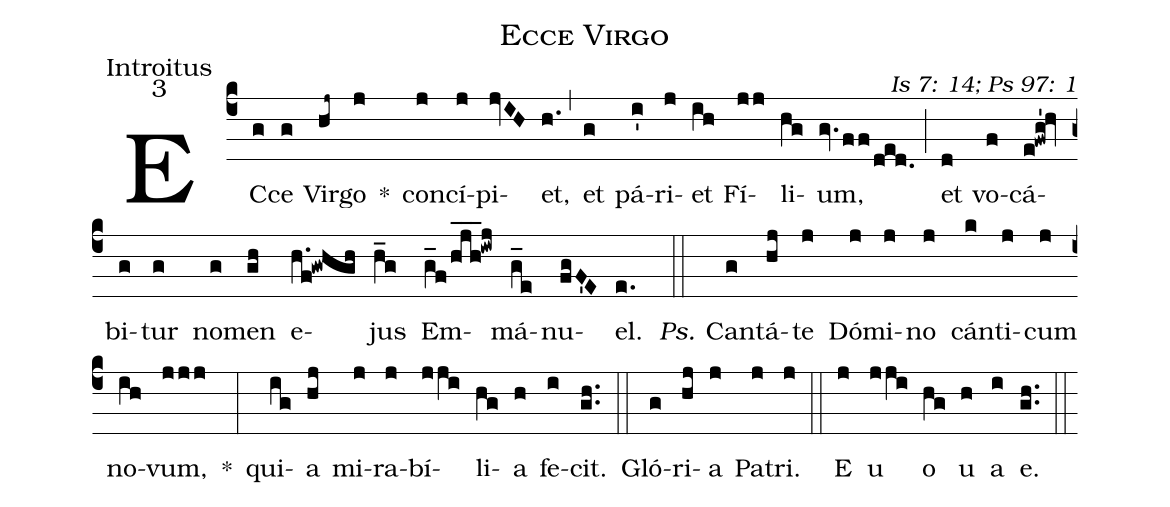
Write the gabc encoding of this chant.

name: Ecce Virgo;
office-part: Introitus;
mode: 3;
commentary: Is 7: 14; Ps 97: 1;
%%
(c4) EC(g)ce(g) Vir(hj~)go(j) *() con(j)cí(j)pi(jvIH)et,(h.) (,) et(g) pá(i')ri(j)et(ih) Fí(jj)li(hg)um,(gv.ff/ded.) (;) et(d) vo(f)cá(e!fwg'!hv)bi(g)tur(g) no(g)men(gh) e(h.f!gwhgh)jus(h_g) Em(g_f/hjh___!iwj)má(g_e)nu(fgF'E)el.(e.) (::)
<i>Ps.</i> Can(g)tá(hj)te(j) Dó(j)mi(j)no(j) cán(k)ti(j)cum(j) no(ih)vum,(jjj) *(:)
qui(ig)a(hj) mi(j)ra(j)bí(jji)li(hg)a(h) fe(i)cit.(gh..) (::)
Gló(g)ri(hj)a(j) Pa(j)tri.(j) (::)
<eu>E(j) u(jji) o(hg) u(h) a(i) e.</eu>(gh..) (::)
